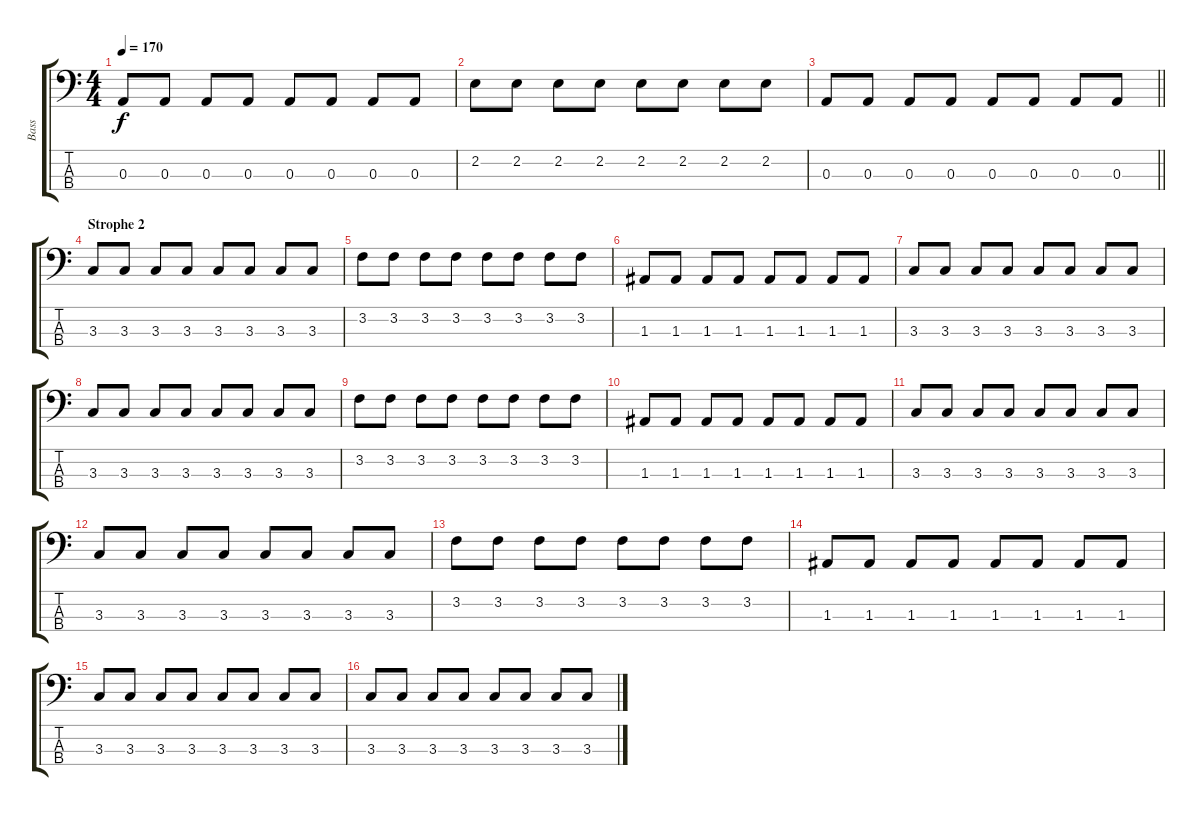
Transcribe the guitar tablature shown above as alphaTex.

\track ("Bass" "Bass") {instrument electricbassfinger}
\staff {score tabs}
\tuning (G2 D2 A1 E1) {hide}
\ts (4 4)
\tempo 170
\clef f4
\ks c
0.3.8{dy f} 0.3.8 0.3.8 0.3.8 0.3.8 0.3.8 0.3.8 0.3.8 |
2.2.8 2.2.8 2.2.8 2.2.8 2.2.8 2.2.8 2.2.8 2.2.8 |
\barLineRight lightlight
0.3.8 0.3.8 0.3.8 0.3.8 0.3.8 0.3.8 0.3.8 0.3.8 |
\section ("" "Strophe 2")
3.3.8 3.3.8 3.3.8 3.3.8 3.3.8 3.3.8 3.3.8 3.3.8 |
3.2.8 3.2.8 3.2.8 3.2.8 3.2.8 3.2.8 3.2.8 3.2.8 |
1.3.8 1.3.8 1.3.8 1.3.8 1.3.8 1.3.8 1.3.8 1.3.8 |
3.3.8 3.3.8 3.3.8 3.3.8 3.3.8 3.3.8 3.3.8 3.3.8 |
3.3.8 3.3.8 3.3.8 3.3.8 3.3.8 3.3.8 3.3.8 3.3.8 |
3.2.8 3.2.8 3.2.8 3.2.8 3.2.8 3.2.8 3.2.8 3.2.8 |
1.3.8 1.3.8 1.3.8 1.3.8 1.3.8 1.3.8 1.3.8 1.3.8 |
3.3.8 3.3.8 3.3.8 3.3.8 3.3.8 3.3.8 3.3.8 3.3.8 |
3.3.8 3.3.8 3.3.8 3.3.8 3.3.8 3.3.8 3.3.8 3.3.8 |
3.2.8 3.2.8 3.2.8 3.2.8 3.2.8 3.2.8 3.2.8 3.2.8 |
1.3.8 1.3.8 1.3.8 1.3.8 1.3.8 1.3.8 1.3.8 1.3.8 |
3.3.8 3.3.8 3.3.8 3.3.8 3.3.8 3.3.8 3.3.8 3.3.8 |
3.3.8 3.3.8 3.3.8 3.3.8 3.3.8 3.3.8 3.3.8 3.3.8
